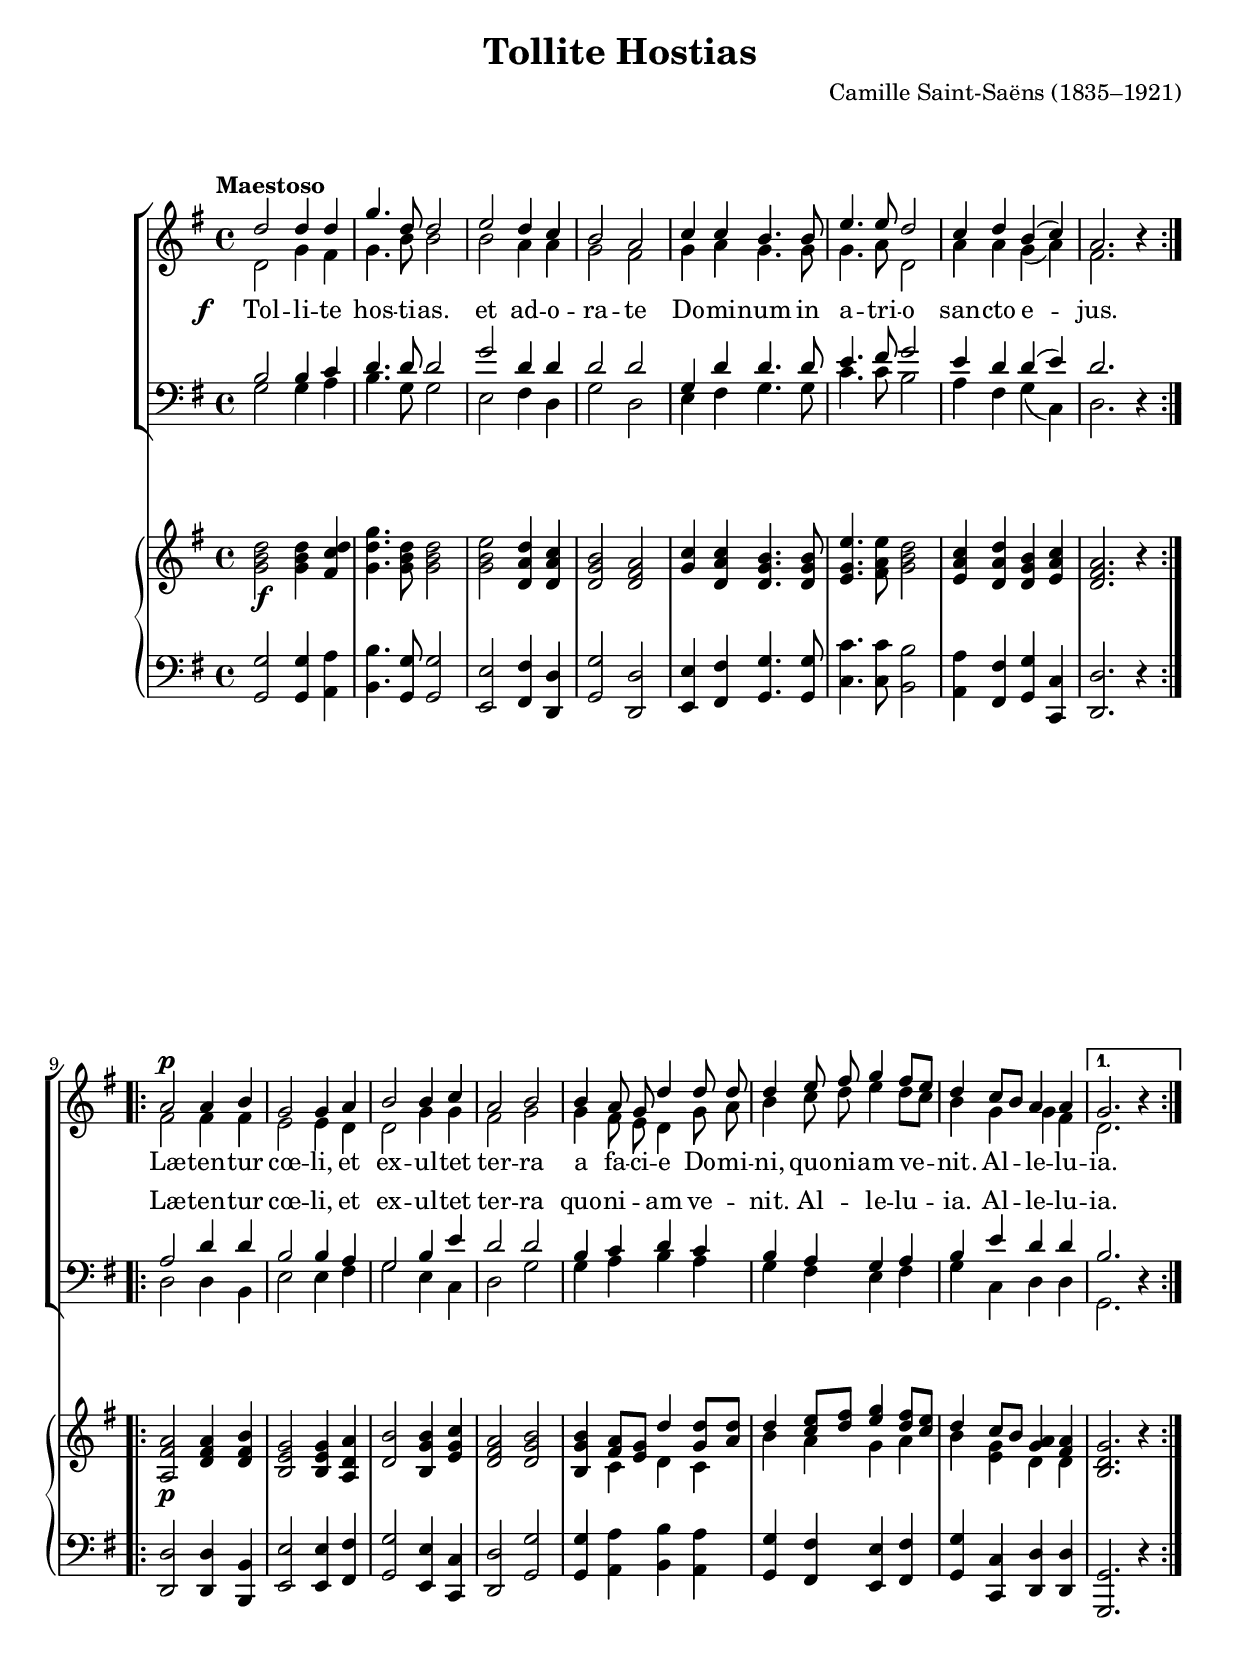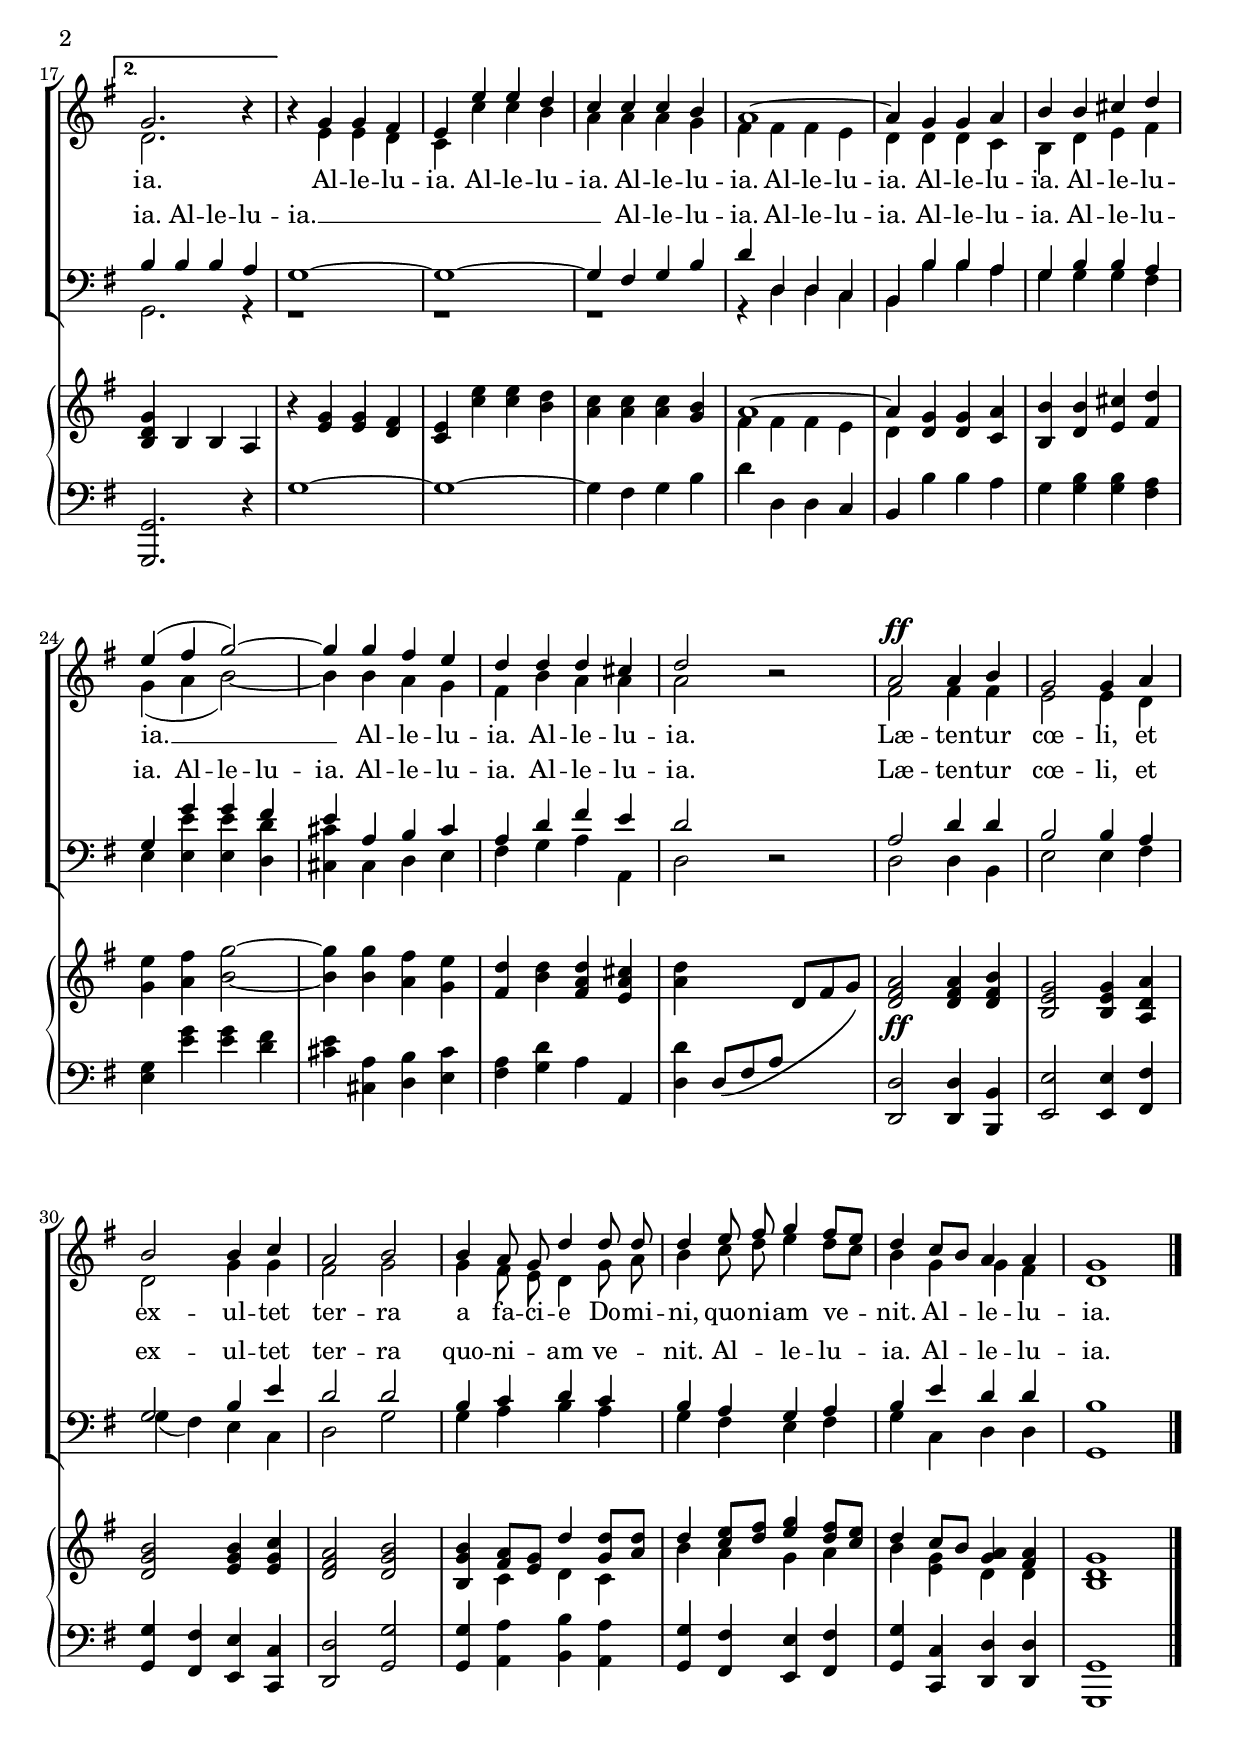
\version "2.14.2"
\include "util.ly"
\header {
    title = "Tollite Hostias"
    composer = "Camille Saint-Saëns (1835–1921)"
    %tagline = \markup { "from" \italic "cpdl.org"}
  }

global = {
  \key g \major
  \time 4/4
  \autoBeamOff
  %\override DynamicLineSpanner #'staff-padding = #0.0
  %\override DynamicLineSpanner #'Y-extent = #'(-1 . 1)
  \tempo "Maestoso"
}

sopMusic = \relative c'' {
  \repeat volta 2 {
    d2 d4 d |
    g4. d8 d2 |
    e2 d4 c |
    b2 a |
    c4 c b4. b8 |
    e4. e8 d2 |
    
    c4 d b( c) a2. b4\rest \break
  }
  \repeat volta 2 {
    a2^\p a4 b |
    g2 g4 a |
    b2 b4 c |
    a2 b |
    
    %page2
    b4 a8 g d'4 d8 d |
    d4 e8 fis g4 fis8[ e] |
    d4 c8[ b] a4 a
  }
  \alternative {
    {
      g2. b4\rest \break
    }
    {
      g2. b4\rest
    }
  }
  b4\rest g g fis |
  
  e e' e d |
  c c c b |
  a1~ |
  a4 g g a |
  b b cis d |
  e( fis g2)~ |
  
  %page3
  g4 g fis e |
  d d d cis |
  d2 b\rest |
  
  
  a2^\ff a4 b |
  g2 g4 a |
  b2 b4 c |
  a2 b |
  
  b4 a8 g d'4 d8 d |
  d4 e8 fis g4 fis8[ e] |
  d4 c8[ b] a4 a |
  g1 \bar "|."
}
sopWords = \lyricmode {
  
}

altoMusic = \relative c' {
  \repeat volta 2 {
    d2 g4 fis |
    g4. b8 b2 |
    b a4 a |
    g2 fis |
    g4 a g4. g8 |
    g4. a8 d,2 |
    
    a'4 a g( a) |
    fis2. s4 |
  }
  
  
  \repeat volta 2 {
    fis2 fis4 fis |
    e2 e4 d |
    d2 g4 g |
    fis2 g |
    
    %page2
    g4 fis8 e d4 g8 a |
    b4 c8 d e4 d8[ c] |
    b4 g g fis |
  }
  \alternative {
    { d2. s4 }
    { d2. s4 }
  }
  s4 e e d |
  
  c c' c b |
  a a a g |
  fis fis fis e |
  d d d c |
  b d e fis |
  g( a b2)~ |
  
  %page3
  b4 b a g |
  fis b a a |
  a2 s |
  
  fis2 fis4 fis |
  e2 e4 d |
  d2 g4 g |
  fis2 g |
  
  %page2
  g4 fis8 e d4 g8 a |
  b4 c8 d e4 d8[ c] |
  b4 g g fis |
  d1 \bar "|."
}
altoWords = {
  \dropLyricsVIII
  \set stanza = \markup\dynamic"f   "
  \lyricmode {
    Tol -- li -- te hos -- ti -- as.
    et ad -- o -- ra -- te
    Do -- mi -- num in a -- tri -- o
    san -- cto e -- jus.
  }
  \raiseLyrics
  \lyricmode {
    Læ -- ten -- tur cœ -- li, et ex -- ul -- tet ter -- ra
    
    a fa -- ci -- e Do -- mi -- ni, quo -- ni -- am ve -- nit. \set associatedVoice = "sopranos" Al -- le -- lu -- ia.
    \unset associatedVoice
    ia.
    
    
    Al -- le -- lu -- ia.
    Al -- le -- lu -- ia.
    Al -- le -- lu -- ia.
    Al -- le -- lu -- ia.
    Al -- le -- lu -- ia.
    Al -- le -- lu -- ia. __
    Al -- le -- lu -- ia.
    Al -- le -- lu -- ia.
    
    \set associatedVoice = "tenors"
    Læ -- ten -- tur cœ -- li, et ex -- ul -- tet ter -- ra
    \unset associatedVoice
    a fa -- ci -- e Do -- mi -- ni, quo -- ni -- am ve -- nit. \set associatedVoice = "sopranos" Al -- le -- lu -- ia.
  }
}
altoWordsII = \lyricmode {
%\markup\italic
  \set stanza = #"2. "
  \set ignoreMelismata = ##t
}
altoWordsIII = \lyricmode {
  \set stanza = #"3. "
  \set ignoreMelismata = ##t
}
altoWordsIV = \lyricmode {
  \set stanza = #"4. "
  \set ignoreMelismata = ##t
}
altoWordsV = \lyricmode {
  \set stanza = #"5. "
  \set ignoreMelismata = ##t
}
altoWordsVI = \lyricmode {
  \set stanza = #"6. "
  \set ignoreMelismata = ##t
}
tenorMusic = \relative c' {
  \repeat volta 2 {
    b2 b4 c |
    d4. d8 d2 |
    g2 d4 d |
    d2 d |
    g,4 d' d4. d8 |
    e4. fis8 g2 |
    
    e4 d d( e) |
    d2. s4 |
  }
  
  
  \repeat volta 2 {
    a2 d4 d |
    b2 b4 a |
    g2 b4 e |
    d2 d |
    
    %page2
    b4 c d c |
    b a g a |
    b e d d |
  }
  \alternative {
    { b2. s4 }
    { b4 b b a }
  }
  g1~ |
  
  g~ |
  g4 fis g b |
  d d, d c |
  b b' b a |
  g b b a |
  g g' g fis |
  
  %page3
  e a, b cis |
  a d fis e |
  d2 s |
  
  
  a2 d4 d |
  b2 b4 a |
  g2 b4 e |
  d2 d |
  
  b4 c d c |
  b a g a |
  b e d d |
  b1 \bar "|."
}
tenorWords = \lyricmode {
  \repeat unfold 22 \skip1
  Læ -- ten -- tur cœ -- li, et ex -- ul -- tet ter -- ra
  quo -- ni -- am ve -- nit.
  Al -- le -- lu -- ia.
  Al -- le -- lu -- ia.
  ia.
  
  Al -- le -- lu -- ia. __
  Al -- le -- lu -- ia.
  Al -- le -- lu -- ia.
  Al -- le -- lu -- ia.
  Al -- le -- lu -- ia.
  Al -- le -- lu -- ia.
  Al -- le -- lu -- ia.
  Al -- le -- lu -- ia.
  
  Læ -- ten -- tur cœ -- li, et ex -- ul -- tet ter -- ra
  quo -- ni -- am ve -- nit.
  Al -- le -- lu -- ia.
  Al -- le -- lu -- ia.
}

bassMusic = \relative c {
  \repeat volta 2 {
    g'2 g4 a |
    b4. g8 g2 |
    e fis4 d |
    g2 d |
    e4 fis g4. g8 |
    c4. c8 b2 |
    
    a4 fis g( c,) |
    d2. d4\rest |
  }
  
  \repeat volta 2 {
    d2 d4 b |
    e2 e4 fis |
    g2 e4 c |
    d2 g |
    
    g4 a b a |
    g fis e fis |
    g c, d d |
  }
  \alternative {
    { g,2. d'4\rest }
    { g,2. r4 }
  }
  r1 |
  
  r |
  r |
  r4 d' d c |
  b b' b a |
  g g g fis |
  e <e e'> q <d d'> |
  
  <cis cis'> cis d e |
  fis g a a, |
  d2 d\rest |
  
  
  d2 d4 b |
  e2 e4 fis |
  g4( fis) e4 c |
  d2 g |
  
  g4 a b a |
  g fis e fis |
  g c, d d |
  g,1 \bar "|."
}
bassWords = \lyricmode {

}

pianoRH = \relative c' {
  \set Staff.midiInstrument = "piano"
  \repeat volta 2 {
    <g' b d>2_\f q4 <fis c' d> |
    <g d' g>4. <g b d>8 q2 |
    <g b e> <d a' d>4 <d a' c> |
    <d g b>2 <d fis a> |
    <g c>4 <d a' c> <d g b>4. q8 |
    <e g e'>4. <fis a e'>8 <g b d>2 |
    
    <e a c>4 <d a' d> <d g b> <e a c> |
    <d fis a>2. r4 
  }
  \repeat volta 2 {
    <a fis' a>2_\p <d fis a>4 <d fis b> |
    <b e g>2 q4 <a d a'> |
    <d b'>2 <b g' b>4 <e g c> |
    <d fis a>2 <d g b> |
    
    %page2
    <b g' b>4 << {<fis' a>8[ <e g>] d'4 <d g,>8[ <d a>] } \\
                 {c,4 d c} >> |
    << {d'4 <c e>8[ <d fis>] <e g>4 <d fis>8[ <c e>] |
        d4 c8[ b] <a g>4 <a fis>} \\
       {b4 a g a |
        b <g e> d d} >>
  }
  \alternative {
    {<b d g>2. r4}
    {<b d g>4 b b a}
  }
  r4 <e' g> q <d fis> |
  
  <c e> <c' e> q <b d> |
  <a c> q q <g b> |
  << { a1~ | a4 } \\
     { fis4 fis fis e | d } >>
  <d g> q <c a'> |
  <b b'> <d b'> <e cis'> <fis d'> |
  <g e'> <a fis'> <b g'>2~ |
  
  %page3
  q4 q <a fis'> <g e'> |
  <fis d'> <b d> <fis a d> <e a cis> |
  <a d>4 \change Staff = "two" \stemUp d,,8[_\( fis a]
         \change Staff = "one" d[ fis g]\) |
  \stemNeutral
  <d fis a>2_\ff q4 <d fis b> |
  <b e g>2 q4 <a d a'> |
  
  <d g b>2 <e g b>4 <e g c> |
  <d fis a>2 <d g b> |
  <b g' b>4 << {<fis' a>8[ <e g>] d'4 <d g,>8[ <d a>] } \\
                 {c,4 d c} >> |
    << {d'4 <c e>8[ <d fis>] <e g>4 <d fis>8[ <c e>] |
        d4 c8[ b] <a g>4 <a fis>} \\
       {b4 a g a |
        b <g e> d d} >> |
  <b d g>1 \bar "|."
  
}
pianoLH = \relative c' {
  \set Staff.midiInstrument = "piano"
  \repeat volta 2 {
    <g g,>2 q4 <a a,> |
    <b b,>4. <g g,>8 q2 |
    <e e,> <fis fis,>4 <d d,> |
    <g g,>2 <d d,> |
    <e e,>4 <fis fis,> <g g,>4. q8 |
    <c c,>4. q8 <b b,>2 |
    
    <a a,>4 <fis fis,> <g g,> <c, c,> |
    <d d,>2. r4 
  }
  \repeat volta 2 {
    <d d,>2 q4 <b b,> |
    <e e,>2 q4 <fis fis,> |
    <g g,>2 <e e,>4 <c c,> |
    <d d,>2 <g g,> |
    
    %page 2
    <g g,>4 <a a,> <b b,> <a a,> |
    <g g,> <fis fis,> <e e,> <fis fis,> |
    <g g,> <c, c,> <d d,> q |
  }
  \alternative {
    {
      <g, g,>2. r4
    }
    {
      <g g,>2. r4 |
    }
  }
  g'1~ |
  
  g~ |
  g4 fis g b |
  d d, d c |
  b b' b a |
  g <g b> q <fis a> |
  <e g> <e' g> q <d fis> |
  
  %page 3
  <cis e>4 <a cis,> <b d,> <cis e,> |
  <a fis> <g d'> a a, |
  <d d'> s2. |
  <d d,>2 q4 <b b,> |
  <e e,>2 q4 <fis fis,> |
  
  <g g,> <fis fis,> <e e,> <c c,> |
  <d d,>2 <g g,> |
  q4 <a a,> <b b,> <a a,> |
  <g g,> <fis fis,> <e e,> <fis fis,> |
  <g g,> <c, c,> <d d,> q |
  <g, g,>1 \bar "|."
}

\score {
  <<
   \new ChoirStaff <<
    \new Staff = women <<
      \new Voice = "sopranos" { \voiceOne << \global \sopMusic >> }
      \new Voice = "altos" { \voiceTwo << \global \altoMusic >> }
    >>
    \new Staff = men <<
      \clef bass
      \new Voice = "tenors" { \voiceOne << \global \tenorMusic >> }
      \new Voice = "basses" { \voiceTwo << \global \bassMusic >> }
    >>
    \new Lyrics \with { alignAboveContext = #"women" \override VerticalAxisGroup #'nonstaff-relatedstaff-spacing = #'((basic-distance . 1))} \lyricsto "sopranos" \sopWords
    \new Lyrics = "altosVI"  \with { alignBelowContext = #"women" } \lyricsto "altos" \altoWordsVI
    \new Lyrics = "altosV"  \with { alignBelowContext = #"women" } \lyricsto "altos" \altoWordsV
    \new Lyrics = "altosIV"  \with { alignBelowContext = #"women" } \lyricsto "altos" \altoWordsIV
    \new Lyrics = "altosIII"  \with { alignBelowContext = #"women" } \lyricsto "altos" \altoWordsIII
    \new Lyrics = "altosII"  \with { alignBelowContext = #"women" } \lyricsto "altos" \altoWordsII
    \new Lyrics = "altos"  \with { alignBelowContext = #"women" \override VerticalAxisGroup #'nonstaff-relatedstaff-spacing = #'((basic-distance . 1))} \lyricsto "altos" \altoWords
   \new Lyrics \with { alignAboveContext = #"men" } \lyricsto "tenors" \tenorWords
    \new Lyrics \with { alignBelowContext = #"men" \override VerticalAxisGroup #'nonstaff-relatedstaff-spacing = #'((basic-distance . 1)) } \lyricsto "basses" \bassWords
  >>
  \new PianoStaff <<
\new Staff = "one" { \new Voice { \global \pianoRH } } \new Staff = "two" { \global \clef "bass" \pianoLH } >>
>>
  \layout {
    \context {
      % Remove all empty staves
      \Staff \RemoveEmptyStaves \override VerticalAxisGroup #'remove-first = ##t
    }
  }
  
  
}

\score {
  \unfoldRepeats

  <<
   \new ChoirStaff <<
    \new Staff = women <<
      \new Voice = "sopranos" { \voiceOne << \global \sopMusic >> }
      \new Voice = "altos" { \voiceTwo << \global \altoMusic >> }
    >>
    \new Staff = men <<
      \clef bass
      \new Voice = "tenors" { \voiceOne << \global \tenorMusic >> }
      \new Voice = "basses" { \voiceTwo << \global \bassMusic >> }
    >>
    \new Lyrics \with { alignAboveContext = #"women" \override VerticalAxisGroup #'nonstaff-relatedstaff-spacing = #'((basic-distance . 1))} \lyricsto "sopranos" \sopWords
    \new Lyrics = "altosVI"  \with { alignBelowContext = #"women" } \lyricsto "altos" \altoWordsVI
    \new Lyrics = "altosV"  \with { alignBelowContext = #"women" } \lyricsto "altos" \altoWordsV
    \new Lyrics = "altosIV"  \with { alignBelowContext = #"women" } \lyricsto "altos" \altoWordsIV
    \new Lyrics = "altosIII"  \with { alignBelowContext = #"women" } \lyricsto "altos" \altoWordsIII
    \new Lyrics = "altosII"  \with { alignBelowContext = #"women" } \lyricsto "altos" \altoWordsII
    \new Lyrics = "altos"  \with { alignBelowContext = #"women" \override VerticalAxisGroup #'nonstaff-relatedstaff-spacing = #'((basic-distance . 1))} \lyricsto "altos" \altoWords
   \new Lyrics \with { alignAboveContext = #"men" } \lyricsto "tenors" \tenorWords
    \new Lyrics \with { alignBelowContext = #"men" \override VerticalAxisGroup #'nonstaff-relatedstaff-spacing = #'((basic-distance . 1)) } \lyricsto "basses" \bassWords
  >>
  \new PianoStaff <<
\new Staff = "one" { \new Voice { \global \pianoRH } } \new Staff = "two" { \global \clef "bass" \pianoLH } >>
>>
  
  
  \midi {
    \tempo 4 = 105
    \set Staff.midiInstrument = "flute"
  
    \context {
      \Voice
      \remove "Dynamic_performer"
    }
  }
}

